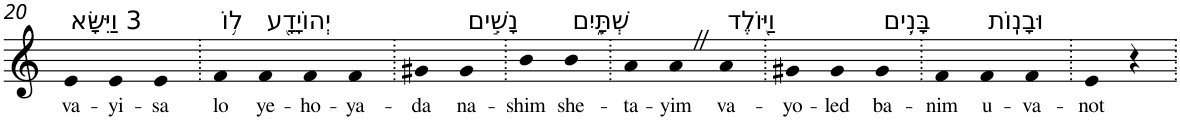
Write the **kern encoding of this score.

**kern	**text
*part1	*part1
*staff1	*staff1
*I"Piano	*
*I'Pno	*
!!LO:PB:g=z
*clefG2	*
*k[]	*
=20	=20
!LO:TX:a:t=3 וַיִּשָּׂא	!
!	!LO:LY:b
4e	va-
!	!LO:LY:b
4e	-yi-
!	!LO:LY:b
4e	-sa
=21.	=21.
!LO:TX:a:t=ל֥וֹ	!
!	!LO:LY:b
4f	lo
!LO:TX:a:t=יְהוֹיָדָ֖ע	!
!	!LO:LY:b
4f	ye-
!	!LO:LY:b
4f	-ho-
!	!LO:LY:b
4f	-ya-
=22.	=22.
!	!LO:LY:b
4g#X	-da
!LO:TX:a:t=נָשִׁ֣ים	!
!	!LO:LY:b
4g#	na-
=23.	=23.
!	!LO:LY:b
4b	-shim
!LO:TX:a:t=שְׁתָּ֑יִם	!
!	!LO:LY:b
4b	she-
=24.	=24.
!	!LO:LY:b
4a	-ta-
!	!LO:LY:b
4aZ	-yim
!LO:TX:a:t=וַיּ֖וֹלֶד	!
!	!LO:LY:b
4a	va-
=25.	=25.
!	!LO:LY:b
4g#X	-yo-
!	!LO:LY:b
4g#	-led
!LO:TX:a:t=בָּנִ֥ים	!
!	!LO:LY:b
4g#	ba-
=26.	=26.
!	!LO:LY:b
4f	-nim
!LO:TX:a:t=וּבָנֽוֹת	!
!	!LO:LY:b
4f	u-
!	!LO:LY:b
4f	-va-
=27.	=27.
!	!LO:LY:b
4e	-not
4r	.
=.	=.
*-	*-
